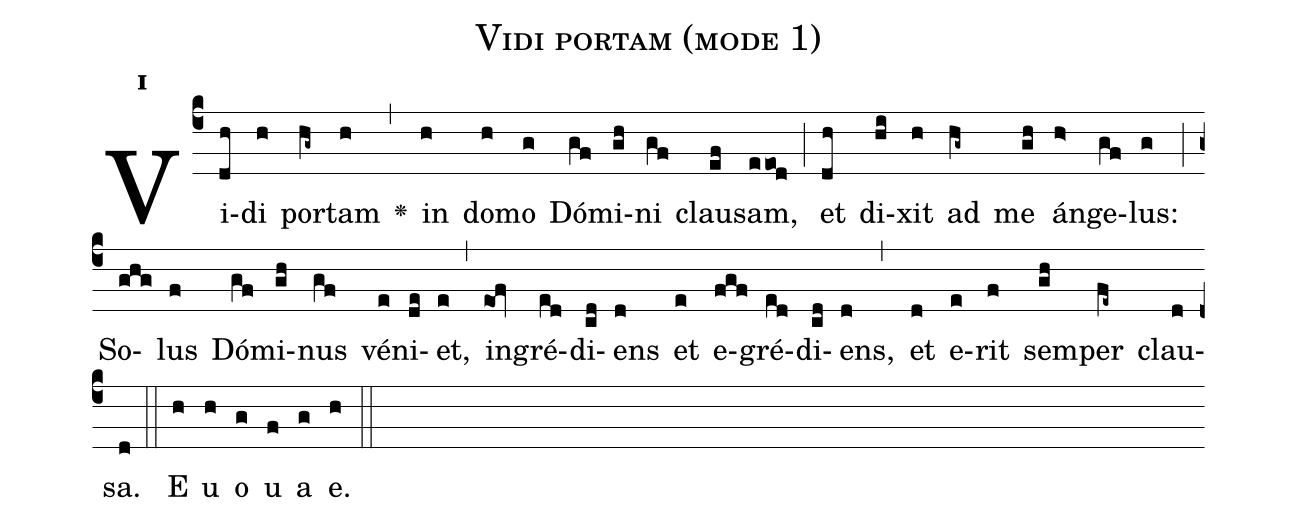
name:Vidi portam (mode 1);
office-part:Antiphona;
mode:1;
%%
initial-style: 1;
name: Vidi portam;
book: Antiphonae & Responsoria/Tomus IV, p. 18;
occasion: Dominica XXV per Annum;
office-part: 1V Ant M ad lib;
annotation: 1a;
centering-scheme: english;
font: OFLSortsMillGoudy;
height: 11;
width: 4.5;
%%
(c4)Vi(dh)di(h) por(hg~)tam(h) <v>\greheightstar</v>(,) in(h) do(h)mo(g) Dó(gf)mi(gh)ni(gf) clau(ef)sam,(eeod) (;) et(dh) di(hi)xit(h) ad(hg~) me(gh) án(h>)ge(gf)lus:(g) (;) So(ghg)lus(f) Dó(gf)mi(gh)nus(gf) vé(e)ni(de)et,(e) (,) in(eof)gré(ed)di(cd)ens(d) et(e) e(fgf)gré(ed)di(cd)ens,(d) (,) et(d) e(e)rit(f) sem(gh)per(fe~) clau(d)sa.(d) (::) E(h) u(h) o(g) u(f) a(g) e.(h) (::)
